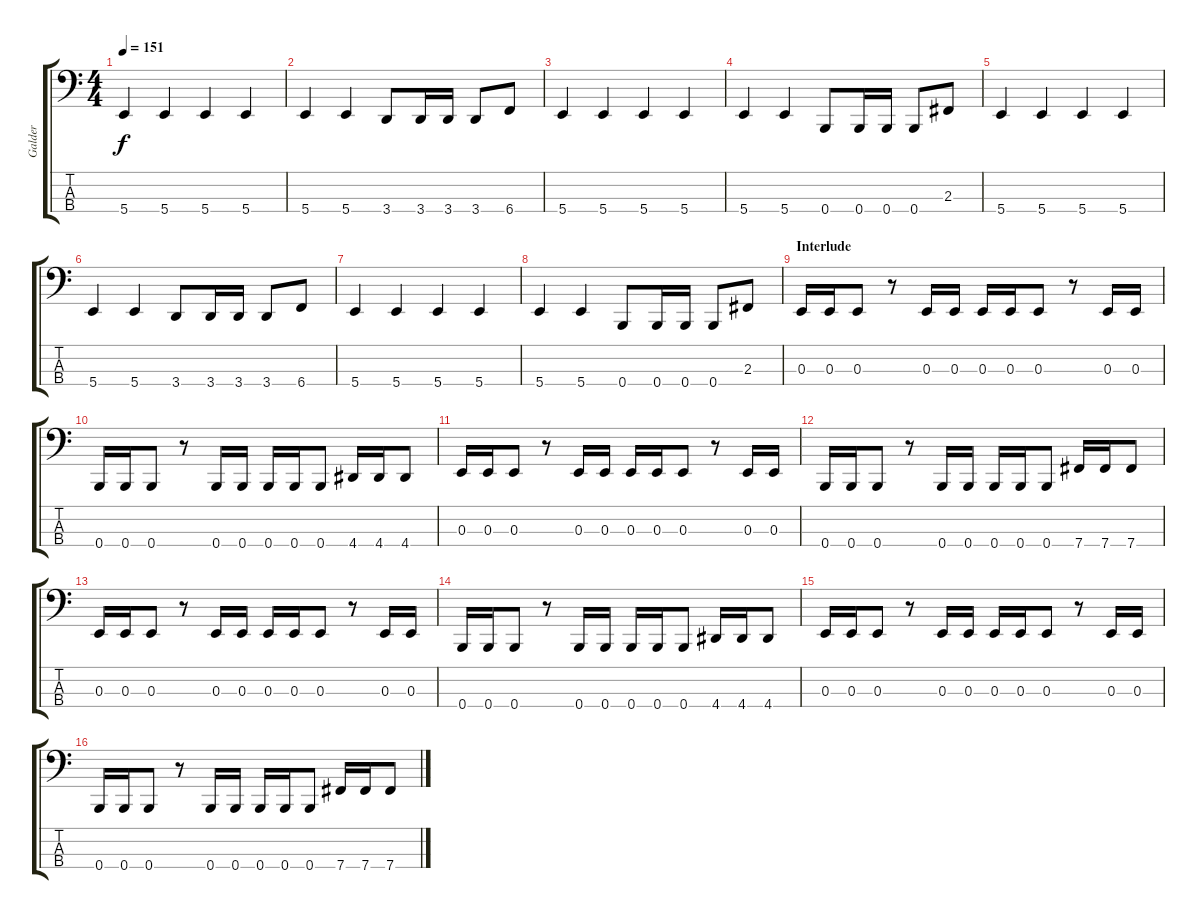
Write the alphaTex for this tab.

\track ("Galder" "Galder") {instrument electricbassfinger}
\staff {score tabs}
\tuning (D2 A1 E1 B0) {hide}
\ts (4 4)
\tempo 151
\clef f4
\ks c
5.4.4{dy f} 5.4.4 5.4.4 5.4.4 |
5.4.4 5.4.4 3.4.8 3.4.16 3.4.16 3.4.8 6.4.8 |
5.4.4 5.4.4 5.4.4 5.4.4 |
5.4.4 5.4.4 0.4.8 0.4.16 0.4.16 0.4.8 2.3.8 |
5.4.4 5.4.4 5.4.4 5.4.4 |
5.4.4 5.4.4 3.4.8 3.4.16 3.4.16 3.4.8 6.4.8 |
5.4.4 5.4.4 5.4.4 5.4.4 |
5.4.4 5.4.4 0.4.8 0.4.16 0.4.16 0.4.8 2.3.8 |
\section ("" "Interlude")
0.3.16 0.3.16 0.3.8 r.8 0.3.16 0.3.16 0.3.16 0.3.16 0.3.8 r.8 0.3.16 0.3.16 |
0.4.16 0.4.16 0.4.8 r.8 0.4.16 0.4.16 0.4.16 0.4.16 0.4.8 4.4.16 4.4.16 4.4.8 |
0.3.16 0.3.16 0.3.8 r.8 0.3.16 0.3.16 0.3.16 0.3.16 0.3.8 r.8 0.3.16 0.3.16 |
0.4.16 0.4.16 0.4.8 r.8 0.4.16 0.4.16 0.4.16 0.4.16 0.4.8 7.4.16 7.4.16 7.4.8 |
0.3.16 0.3.16 0.3.8 r.8 0.3.16 0.3.16 0.3.16 0.3.16 0.3.8 r.8 0.3.16 0.3.16 |
0.4.16 0.4.16 0.4.8 r.8 0.4.16 0.4.16 0.4.16 0.4.16 0.4.8 4.4.16 4.4.16 4.4.8 |
0.3.16 0.3.16 0.3.8 r.8 0.3.16 0.3.16 0.3.16 0.3.16 0.3.8 r.8 0.3.16 0.3.16 |
0.4.16 0.4.16 0.4.8 r.8 0.4.16 0.4.16 0.4.16 0.4.16 0.4.8 7.4.16 7.4.16 7.4.8
